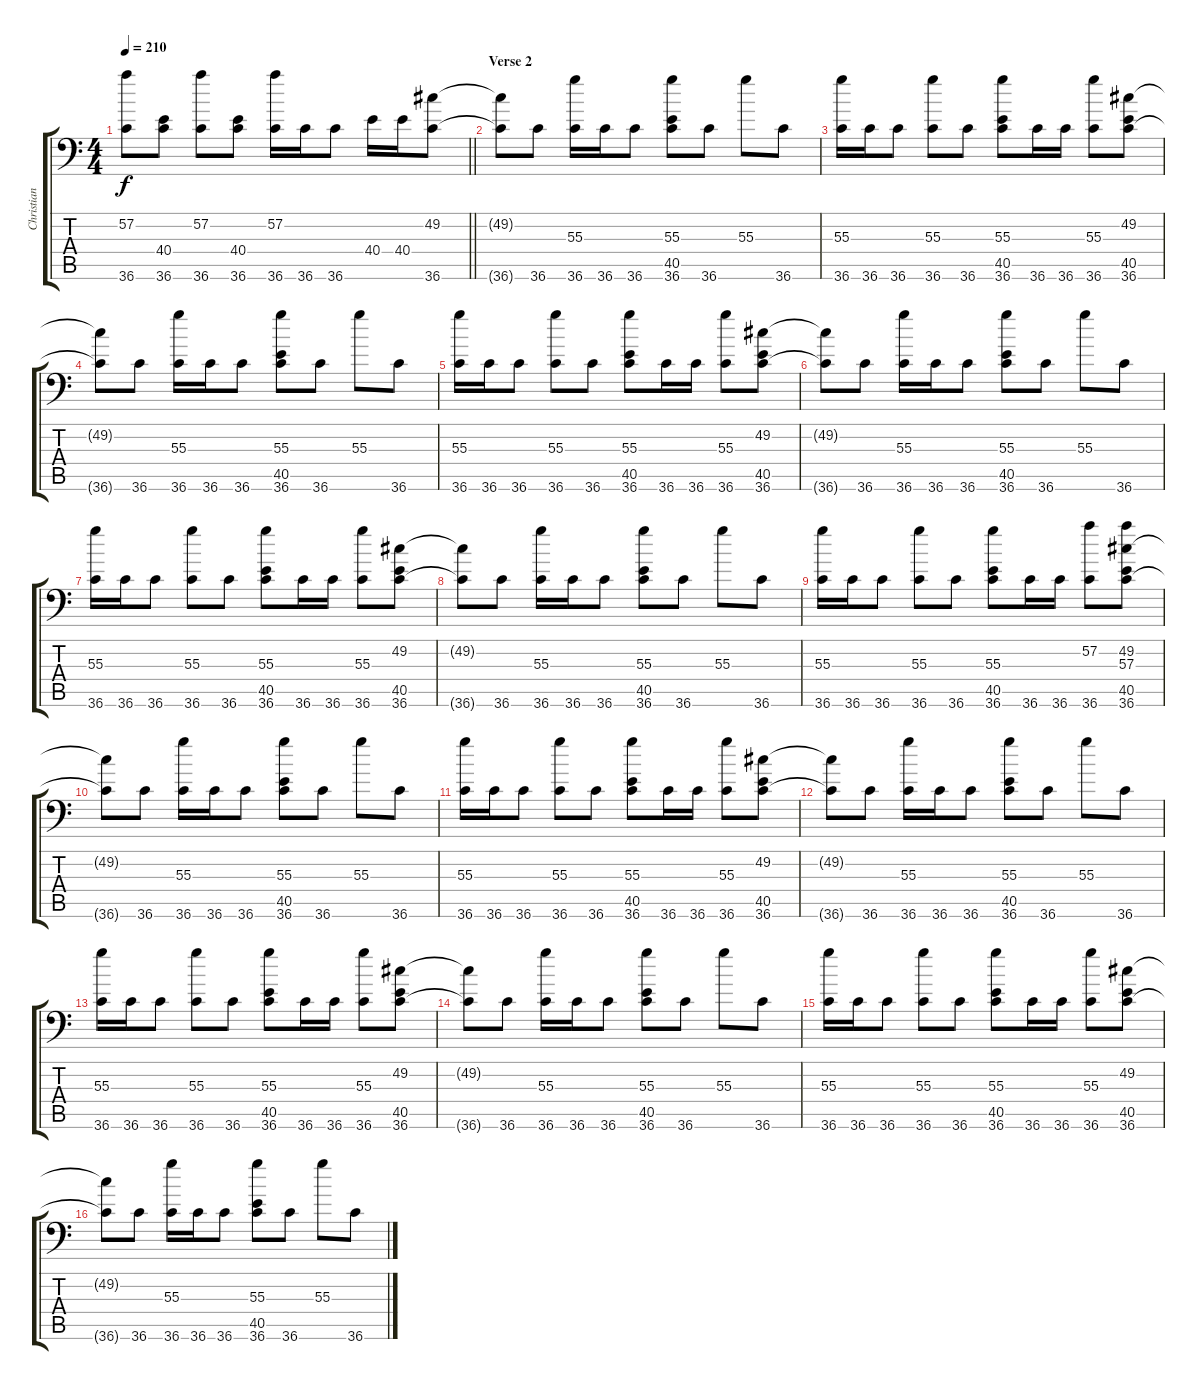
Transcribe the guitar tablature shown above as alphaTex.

\track ("Christian \"CC\" Coma" "Christian ") {instrument acousticgrandpiano}
\staff {score tabs}
\tuning (C-1 C-1 C-1 C-1 C-1 C-1) {hide}
\ts (4 4)
\tempo 210
\clef f4
\barLineRight lightlight
\ks c
(57.2 36.6).8{dy f} (40.4 36.6).8 (57.2 36.6).8 (40.4 36.6).8 (57.2 36.6).16 36.6.16 36.6.8 40.4.16 40.4.16 (49.2 36.6).8 |
\section ("" "Verse 2")
(49.2{t} 36.6{t}).8 36.6.8 (55.3 36.6).16 36.6.16 36.6.8 (55.3 40.5 36.6).8 36.6.8 55.3.8 36.6.8 |
(55.3 36.6).16 36.6.16 36.6.8 (55.3 36.6).8 36.6.8 (55.3 40.5 36.6).8 36.6.16 36.6.16 (55.3 36.6).8 (49.2 40.5 36.6).8 |
(49.2{t} 36.6{t}).8 36.6.8 (55.3 36.6).16 36.6.16 36.6.8 (55.3 40.5 36.6).8 36.6.8 55.3.8 36.6.8 |
(55.3 36.6).16 36.6.16 36.6.8 (55.3 36.6).8 36.6.8 (55.3 40.5 36.6).8 36.6.16 36.6.16 (55.3 36.6).8 (49.2 40.5 36.6).8 |
(49.2{t} 36.6{t}).8 36.6.8 (55.3 36.6).16 36.6.16 36.6.8 (55.3 40.5 36.6).8 36.6.8 55.3.8 36.6.8 |
(55.3 36.6).16 36.6.16 36.6.8 (55.3 36.6).8 36.6.8 (55.3 40.5 36.6).8 36.6.16 36.6.16 (55.3 36.6).8 (49.2 40.5 36.6).8 |
(49.2{t} 36.6{t}).8 36.6.8 (55.3 36.6).16 36.6.16 36.6.8 (55.3 40.5 36.6).8 36.6.8 55.3.8 36.6.8 |
(55.3 36.6).16 36.6.16 36.6.8 (55.3 36.6).8 36.6.8 (55.3 40.5 36.6).8 36.6.16 36.6.16 (57.2 36.6).8 (49.2 57.3 40.5 36.6).8 |
(49.2{t} 36.6{t}).8 36.6.8 (55.3 36.6).16 36.6.16 36.6.8 (55.3 40.5 36.6).8 36.6.8 55.3.8 36.6.8 |
(55.3 36.6).16 36.6.16 36.6.8 (55.3 36.6).8 36.6.8 (55.3 40.5 36.6).8 36.6.16 36.6.16 (55.3 36.6).8 (49.2 40.5 36.6).8 |
(49.2{t} 36.6{t}).8 36.6.8 (55.3 36.6).16 36.6.16 36.6.8 (55.3 40.5 36.6).8 36.6.8 55.3.8 36.6.8 |
(55.3 36.6).16 36.6.16 36.6.8 (55.3 36.6).8 36.6.8 (55.3 40.5 36.6).8 36.6.16 36.6.16 (55.3 36.6).8 (49.2 40.5 36.6).8 |
(49.2{t} 36.6{t}).8 36.6.8 (55.3 36.6).16 36.6.16 36.6.8 (55.3 40.5 36.6).8 36.6.8 55.3.8 36.6.8 |
(55.3 36.6).16 36.6.16 36.6.8 (55.3 36.6).8 36.6.8 (55.3 40.5 36.6).8 36.6.16 36.6.16 (55.3 36.6).8 (49.2 40.5 36.6).8 |
(49.2{t} 36.6{t}).8 36.6.8 (55.3 36.6).16 36.6.16 36.6.8 (55.3 40.5 36.6).8 36.6.8 55.3.8 36.6.8
